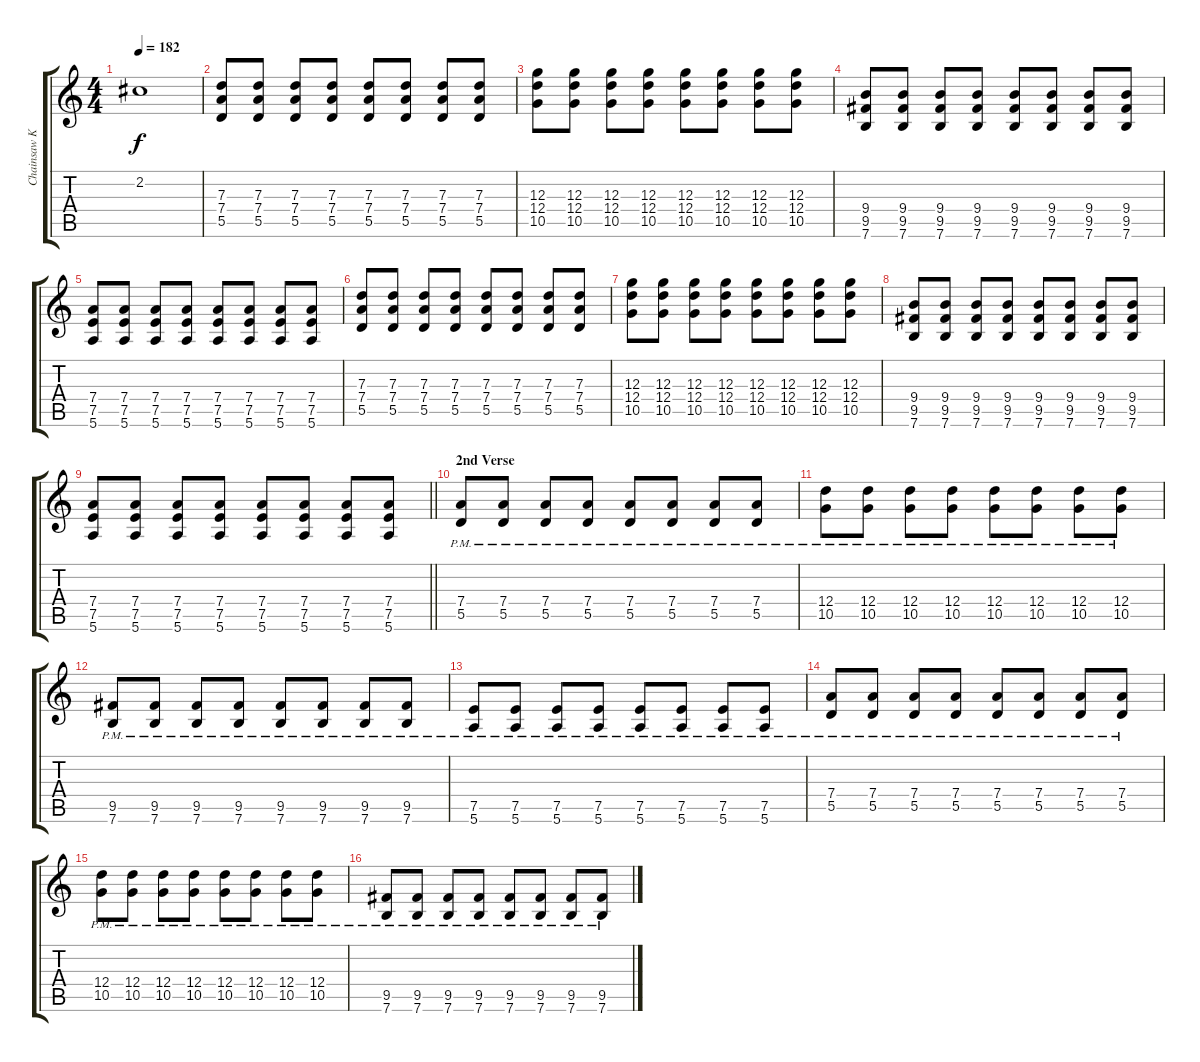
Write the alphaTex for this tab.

\track ("Chainsaw Karate" "Chainsaw K") {instrument electricguitarclean}
\staff {score tabs}
\tuning (E4 B3 G3 D3 A2 E2) {hide}
\ts (4 4)
\tempo 182
\clef g2
\ks c
2.2{t}.1{dy f} |
(7.3 7.4 5.5).8 (7.3 7.4 5.5).8 (7.3 7.4 5.5).8 (7.3 7.4 5.5).8 (7.3 7.4 5.5).8 (7.3 7.4 5.5).8 (7.3 7.4 5.5).8 (7.3 7.4 5.5).8 |
(12.3 12.4 10.5).8 (12.3 12.4 10.5).8 (12.3 12.4 10.5).8 (12.3 12.4 10.5).8 (12.3 12.4 10.5).8 (12.3 12.4 10.5).8 (12.3 12.4 10.5).8 (12.3 12.4 10.5).8 |
(9.4 9.5 7.6).8 (9.4 9.5 7.6).8 (9.4 9.5 7.6).8 (9.4 9.5 7.6).8 (9.4 9.5 7.6).8 (9.4 9.5 7.6).8 (9.4 9.5 7.6).8 (9.4 9.5 7.6).8 |
(7.4 7.5 5.6).8 (7.4 7.5 5.6).8 (7.4 7.5 5.6).8 (7.4 7.5 5.6).8 (7.4 7.5 5.6).8 (7.4 7.5 5.6).8 (7.4 7.5 5.6).8 (7.4 7.5 5.6).8 |
(7.3 7.4 5.5).8 (7.3 7.4 5.5).8 (7.3 7.4 5.5).8 (7.3 7.4 5.5).8 (7.3 7.4 5.5).8 (7.3 7.4 5.5).8 (7.3 7.4 5.5).8 (7.3 7.4 5.5).8 |
(12.3 12.4 10.5).8 (12.3 12.4 10.5).8 (12.3 12.4 10.5).8 (12.3 12.4 10.5).8 (12.3 12.4 10.5).8 (12.3 12.4 10.5).8 (12.3 12.4 10.5).8 (12.3 12.4 10.5).8 |
(9.4 9.5 7.6).8 (9.4 9.5 7.6).8 (9.4 9.5 7.6).8 (9.4 9.5 7.6).8 (9.4 9.5 7.6).8 (9.4 9.5 7.6).8 (9.4 9.5 7.6).8 (9.4 9.5 7.6).8 |
\barLineRight lightlight
(7.4 7.5 5.6).8 (7.4 7.5 5.6).8 (7.4 7.5 5.6).8 (7.4 7.5 5.6).8 (7.4 7.5 5.6).8 (7.4 7.5 5.6).8 (7.4 7.5 5.6).8 (7.4 7.5 5.6).8 |
\section ("" "2nd Verse")
(7.4{pm} 5.5{pm}).8 (7.4{pm} 5.5{pm}).8 (7.4 5.5{pm}).8 (7.4{pm} 5.5{pm}).8 (7.4{pm} 5.5{pm}).8 (7.4{pm} 5.5{pm}).8 (7.4{pm} 5.5{pm}).8 (7.4{pm} 5.5{pm}).8 |
(12.4{pm} 10.5{pm}).8 (12.4{pm} 10.5{pm}).8 (12.4{pm} 10.5{pm}).8 (12.4{pm} 10.5{pm}).8 (12.4{pm} 10.5{pm}).8 (12.4{pm} 10.5{pm}).8 (12.4{pm} 10.5{pm}).8 (12.4{pm} 10.5{pm}).8 |
(9.5{pm} 7.6{pm}).8 (9.5{pm} 7.6{pm}).8 (9.5{pm} 7.6{pm}).8 (9.5{pm} 7.6{pm}).8 (9.5{pm} 7.6{pm}).8 (9.5{pm} 7.6{pm}).8 (9.5{pm} 7.6{pm}).8 (9.5{pm} 7.6{pm}).8 |
(7.5{pm} 5.6{pm}).8 (7.5{pm} 5.6{pm}).8 (7.5{pm} 5.6{pm}).8 (7.5{pm} 5.6{pm}).8 (7.5{pm} 5.6{pm}).8 (7.5{pm} 5.6{pm}).8 (7.5{pm} 5.6{pm}).8 (7.5{pm} 5.6{pm}).8 |
(7.4{pm} 5.5{pm}).8 (7.4{pm} 5.5{pm}).8 (7.4 5.5{pm}).8 (7.4{pm} 5.5{pm}).8 (7.4{pm} 5.5{pm}).8 (7.4{pm} 5.5{pm}).8 (7.4{pm} 5.5{pm}).8 (7.4{pm} 5.5{pm}).8 |
(12.4{pm} 10.5{pm}).8 (12.4{pm} 10.5{pm}).8 (12.4{pm} 10.5{pm}).8 (12.4{pm} 10.5{pm}).8 (12.4{pm} 10.5{pm}).8 (12.4{pm} 10.5{pm}).8 (12.4{pm} 10.5{pm}).8 (12.4{pm} 10.5{pm}).8 |
(9.5{pm} 7.6{pm}).8 (9.5{pm} 7.6{pm}).8 (9.5{pm} 7.6{pm}).8 (9.5{pm} 7.6{pm}).8 (9.5{pm} 7.6{pm}).8 (9.5{pm} 7.6{pm}).8 (9.5{pm} 7.6{pm}).8 (9.5{pm} 7.6{pm}).8
